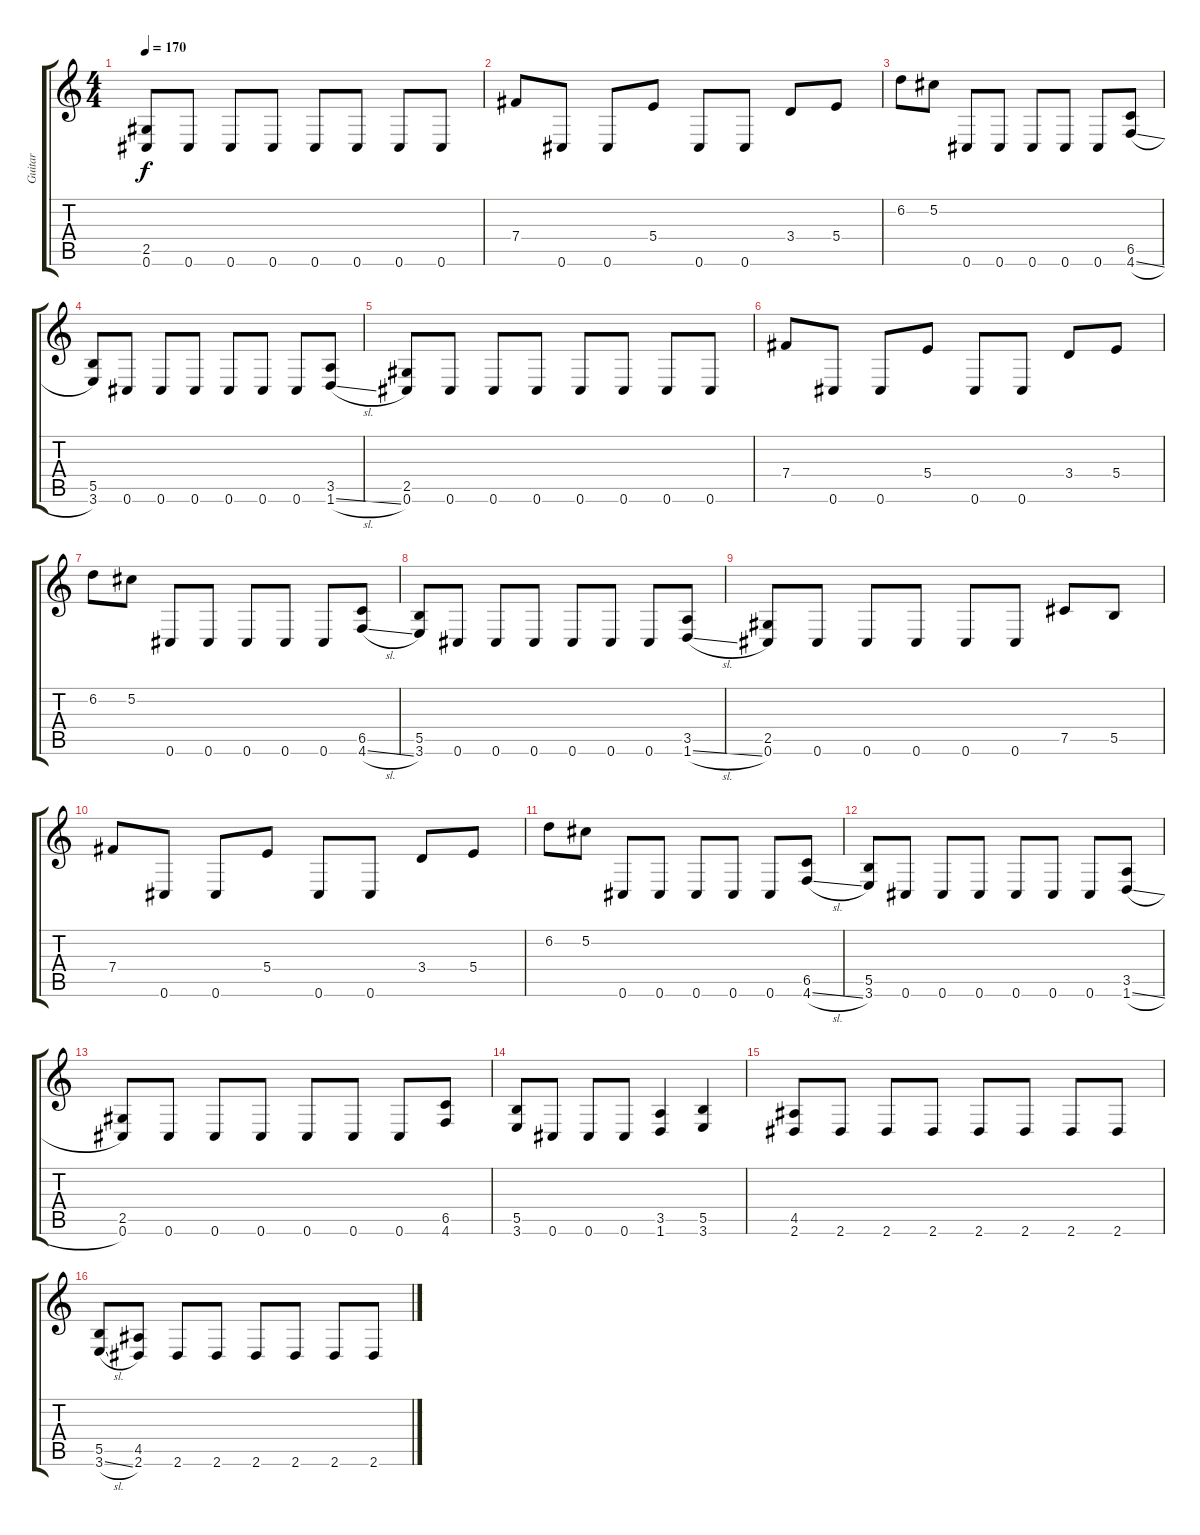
\track ("Guitar" "Guitar") {instrument distortionguitar}
\staff {score tabs}
\tuning (Db4 Ab3 E3 B2 Gb2 Db2) {hide}
\ts (4 4)
\tempo 170
\clef g2
\ks c
(2.5 0.6).8{dy f} 0.6.8 0.6.8 0.6.8 0.6.8 0.6.8 0.6.8 0.6.8 |
7.4.8 0.6.8 0.6.8 5.4.8 0.6.8 0.6.8 3.4.8 5.4.8 |
6.2.8 5.2.8 0.6.8 0.6.8 0.6.8 0.6.8 0.6.8 (6.5 4.6{sl}).8 |
(5.5 3.6).8 0.6.8 0.6.8 0.6.8 0.6.8 0.6.8 0.6.8 (3.5 1.6{sl}).8 |
(2.5 0.6).8 0.6.8 0.6.8 0.6.8 0.6.8 0.6.8 0.6.8 0.6.8 |
7.4.8 0.6.8 0.6.8 5.4.8 0.6.8 0.6.8 3.4.8 5.4.8 |
6.2.8 5.2.8 0.6.8 0.6.8 0.6.8 0.6.8 0.6.8 (6.5 4.6{sl}).8 |
(5.5 3.6).8 0.6.8 0.6.8 0.6.8 0.6.8 0.6.8 0.6.8 (3.5 1.6{sl}).8 |
(2.5 0.6).8 0.6.8 0.6.8 0.6.8 0.6.8 0.6.8 7.5.8 5.5.8 |
7.4.8 0.6.8 0.6.8 5.4.8 0.6.8 0.6.8 3.4.8 5.4.8 |
6.2.8 5.2.8 0.6.8 0.6.8 0.6.8 0.6.8 0.6.8 (6.5 4.6{sl}).8 |
(5.5 3.6).8 0.6.8 0.6.8 0.6.8 0.6.8 0.6.8 0.6.8 (3.5 1.6{sl}).8 |
(2.5 0.6).8 0.6.8 0.6.8 0.6.8 0.6.8 0.6.8 0.6.8 (6.5 4.6).8 |
(5.5 3.6).8 0.6.8 0.6.8 0.6.8 (3.5 1.6).4 (5.5 3.6).4 |
(4.5 2.6).8 2.6.8 2.6.8 2.6.8 2.6.8 2.6.8 2.6.8 2.6.8 |
(5.5 3.6{sl}).8 (4.5 2.6).8 2.6.8 2.6.8 2.6.8 2.6.8 2.6.8 2.6.8
